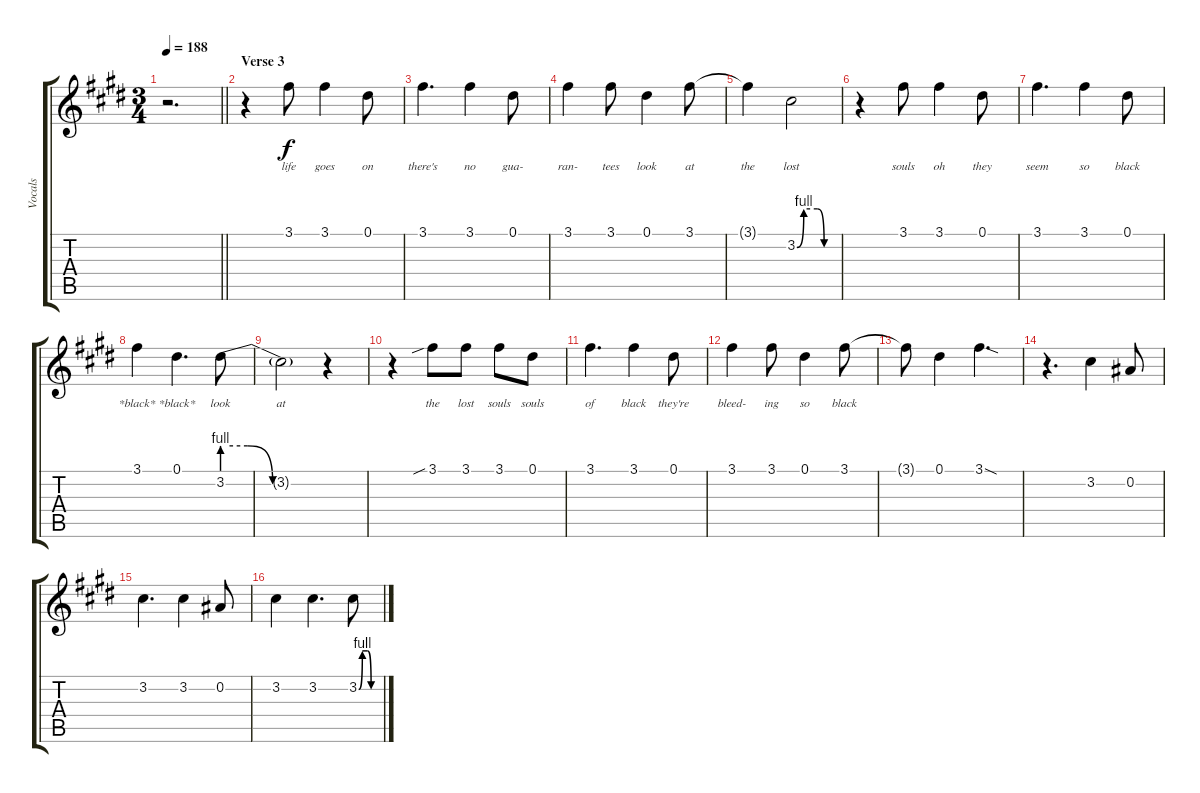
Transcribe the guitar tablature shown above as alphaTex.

\track ("Vocals" "Vocals") {instrument distortionguitar}
\staff {score tabs}
\tuning (Eb4 Bb3 Gb3 Db3 Ab2 Eb2) {hide}
\ts (3 4)
\tempo 188
\clef g2
\barLineRight lightlight
\ks e
r.2{d dy fff} |
\section ("" "Verse 3")
r.4 3.1.8{lyrics (0 "life") lyrics (1 "") lyrics (2 "") lyrics (3 "") lyrics (4 "") dy f} 3.1.4{lyrics (0 "goes") lyrics (1 "") lyrics (2 "") lyrics (3 "") lyrics (4 "")} 0.1.8{lyrics (0 "on") lyrics (1 "") lyrics (2 "") lyrics (3 "") lyrics (4 "")} |
3.1.4{d lyrics (0 "there's") lyrics (1 "") lyrics (2 "") lyrics (3 "") lyrics (4 "")} 3.1.4{lyrics (0 "no") lyrics (1 "") lyrics (2 "") lyrics (3 "") lyrics (4 "")} 0.1.8{lyrics (0 "gua-") lyrics (1 "") lyrics (2 "") lyrics (3 "") lyrics (4 "")} |
3.1.4{lyrics (0 "ran-") lyrics (1 "") lyrics (2 "") lyrics (3 "") lyrics (4 "")} 3.1.8{lyrics (0 "tees") lyrics (1 "") lyrics (2 "") lyrics (3 "") lyrics (4 "")} 0.1.4{lyrics (0 "look") lyrics (1 "") lyrics (2 "") lyrics (3 "") lyrics (4 "")} 3.1.8{lyrics (0 "at") lyrics (1 "") lyrics (2 "") lyrics (3 "") lyrics (4 "")} |
3.1{t}.4{lyrics (0 "the") lyrics (1 "") lyrics (2 "") lyrics (3 "") lyrics (4 "")} 3.2{be (custom 0 0 10 4 30 4 40 0 60 0)}.2{lyrics (0 "lost") lyrics (1 "") lyrics (2 "") lyrics (3 "") lyrics (4 "")} |
r.4 3.1.8{lyrics (0 "souls") lyrics (1 "") lyrics (2 "") lyrics (3 "") lyrics (4 "")} 3.1.4{lyrics (0 "oh") lyrics (1 "") lyrics (2 "") lyrics (3 "") lyrics (4 "")} 0.1.8{lyrics (0 "they") lyrics (1 "") lyrics (2 "") lyrics (3 "") lyrics (4 "")} |
3.1.4{d lyrics (0 "seem") lyrics (1 "") lyrics (2 "") lyrics (3 "") lyrics (4 "")} 3.1.4{lyrics (0 "so") lyrics (1 "") lyrics (2 "") lyrics (3 "") lyrics (4 "")} 0.1.8{lyrics (0 "black") lyrics (1 "") lyrics (2 "") lyrics (3 "") lyrics (4 "")} |
3.1.4{lyrics (0 "*black*") lyrics (1 "") lyrics (2 "") lyrics (3 "") lyrics (4 "")} 0.1.4{d lyrics (0 "*black*") lyrics (1 "") lyrics (2 "") lyrics (3 "") lyrics (4 "")} 3.2{be (custom 0 4 15 4 30 0 60 0)}.8{lyrics (0 "look") lyrics (1 "") lyrics (2 "") lyrics (3 "") lyrics (4 "")} |
3.2{t}.2{lyrics (0 "at") lyrics (1 "") lyrics (2 "") lyrics (3 "") lyrics (4 "")} r.4 |
r.4 3.1{sib}.8{lyrics (0 "the") lyrics (1 "") lyrics (2 "") lyrics (3 "") lyrics (4 "")} 3.1.8{lyrics (0 "lost") lyrics (1 "") lyrics (2 "") lyrics (3 "") lyrics (4 "")} 3.1.8{lyrics (0 "souls") lyrics (1 "") lyrics (2 "") lyrics (3 "") lyrics (4 "")} 0.1.8{lyrics (0 "souls") lyrics (1 "") lyrics (2 "") lyrics (3 "") lyrics (4 "")} |
3.1.4{d lyrics (0 "of") lyrics (1 "") lyrics (2 "") lyrics (3 "") lyrics (4 "")} 3.1.4{lyrics (0 "black") lyrics (1 "") lyrics (2 "") lyrics (3 "") lyrics (4 "")} 0.1.8{lyrics (0 "they're") lyrics (1 "") lyrics (2 "") lyrics (3 "") lyrics (4 "")} |
3.1.4{lyrics (0 "bleed-") lyrics (1 "") lyrics (2 "") lyrics (3 "") lyrics (4 "")} 3.1.8{lyrics (0 "ing") lyrics (1 "") lyrics (2 "") lyrics (3 "") lyrics (4 "")} 0.1.4{lyrics (0 "so") lyrics (1 "") lyrics (2 "") lyrics (3 "") lyrics (4 "")} 3.1.8{lyrics (0 "black") lyrics (1 "") lyrics (2 "") lyrics (3 "") lyrics (4 "")} |
3.1{t}.8 0.1.4 3.1{sod}.4{d} |
r.4{d} 3.2.4 0.2.8 |
3.2.4{d} 3.2.4 0.2.8 |
3.2.4 3.2.4{d} 3.2{be (custom 0 0 10 4 25 4 35 0 60 0)}.8
